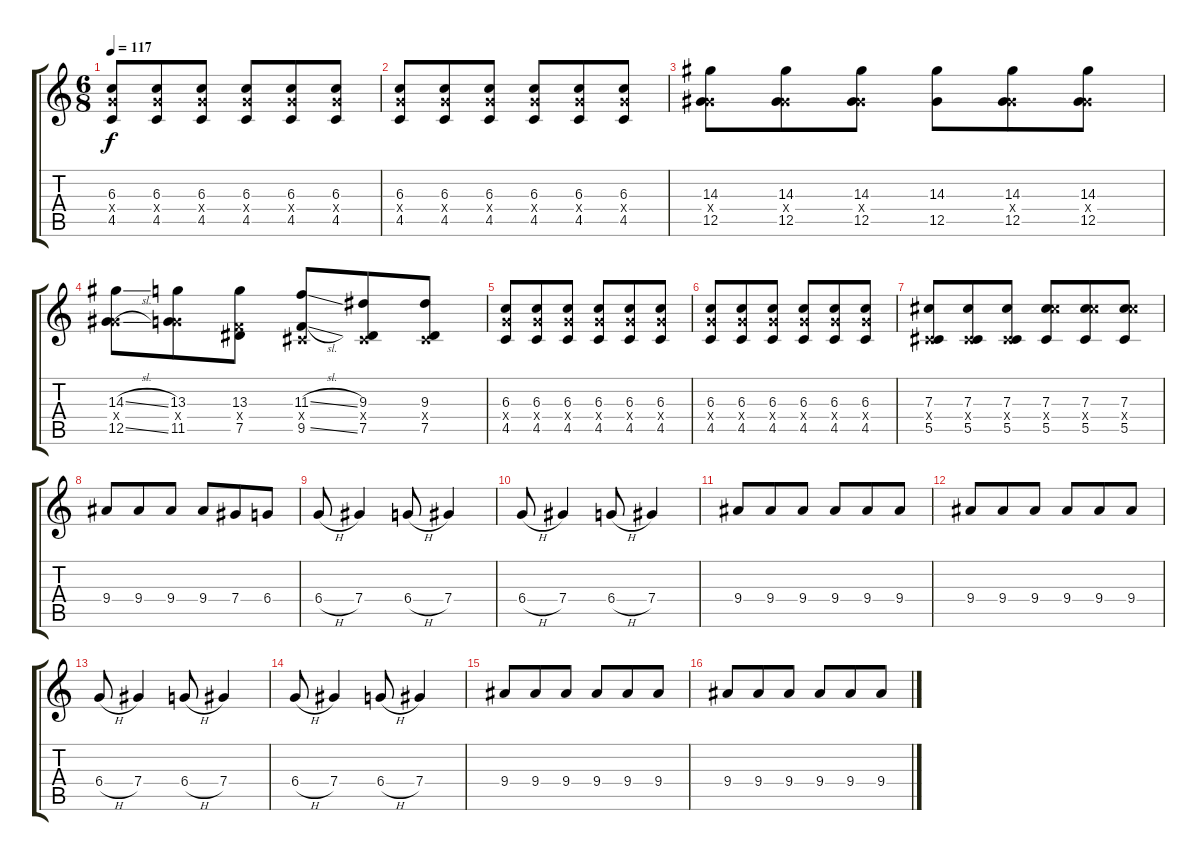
\track "" {instrument distortionguitar}
\staff {score tabs}
\tuning (Eb4 Bb3 Gb3 Db3 Ab2 Eb2) {hide}
\ts (6 8)
\tempo 117
\clef g2
\ks c
(6.3 6.4{x} 4.5).8{dy f} (6.3 6.4{x} 4.5).8 (6.3 6.4{x} 4.5).8 (6.3 6.4{x} 4.5).8 (6.3 6.4{x} 4.5).8 (6.3 6.4{x} 4.5).8 |
(6.3 6.4{x} 4.5).8 (6.3 6.4{x} 4.5).8 (6.3 6.4{x} 4.5).8 (6.3 6.4{x} 4.5).8 (6.3 6.4{x} 4.5).8 (6.3 6.4{x} 4.5).8 |
(14.3 7.4{x} 12.5).8 (14.3 7.4{x} 12.5).8 (14.3 7.4{x} 12.5).8 (14.3 12.5).8 (14.3 7.4{x} 12.5).8 (14.3 7.4{x} 12.5).8 |
(14.3{sl} 7.4{x} 12.5{sl}).8 (13.3 6.4{x} 11.5).8 (13.3 4.4{x} 7.5).8 (11.3{sl} 0.4{x} 9.5{sl}).8 (9.3 0.4{x} 7.5).8 (9.3 0.4{x} 7.5).8 |
(6.3 6.4{x} 4.5).8 (6.3 6.4{x} 4.5).8 (6.3 6.4{x} 4.5).8 (6.3 6.4{x} 4.5).8 (6.3 6.4{x} 4.5).8 (6.3 6.4{x} 4.5).8 |
(6.3 6.4{x} 4.5).8 (6.3 6.4{x} 4.5).8 (6.3 6.4{x} 4.5).8 (6.3 6.4{x} 4.5).8 (6.3 6.4{x} 4.5).8 (6.3 6.4{x} 4.5).8 |
(7.3 0.4{x} 5.5).8 (7.3 0.4{x} 5.5).8 (7.3 0.4{x} 5.5).8 (7.3 12.4{x} 5.5).8 (7.3 12.4{x} 5.5).8 (7.3 12.4{x} 5.5).8 |
9.4.8 9.4.8 9.4.8 9.4.8 7.4.8 6.4.8 |
6.4{h}.8 7.4.4 6.4{h}.8 7.4.4 |
6.4{h}.8 7.4.4 6.4{h}.8 7.4.4 |
9.4.8 9.4.8 9.4.8 9.4.8 9.4.8 9.4.8 |
9.4.8 9.4.8 9.4.8 9.4.8 9.4.8 9.4.8 |
6.4{h}.8 7.4.4 6.4{h}.8 7.4.4 |
6.4{h}.8 7.4.4 6.4{h}.8 7.4.4 |
9.4.8 9.4.8 9.4.8 9.4.8 9.4.8 9.4.8 |
9.4.8 9.4.8 9.4.8 9.4.8 9.4.8 9.4.8
